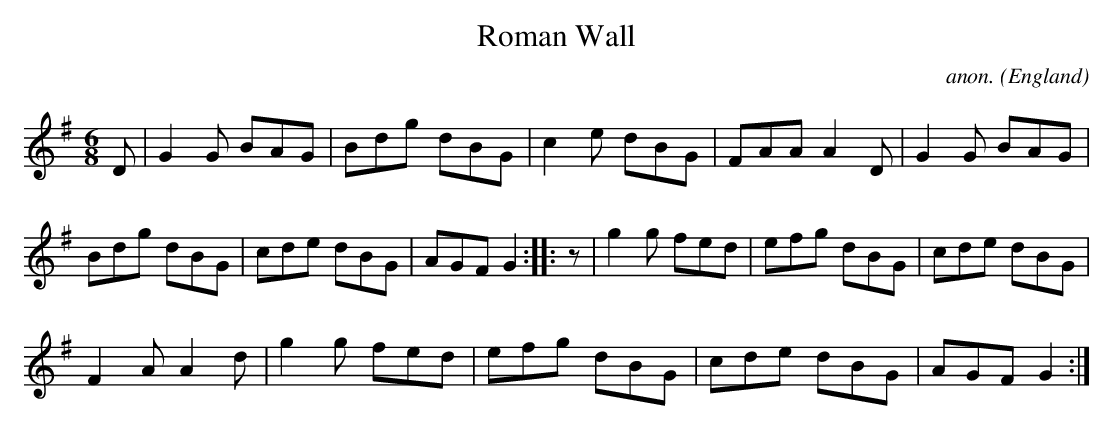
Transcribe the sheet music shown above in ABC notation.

X:1
T:Roman Wall
C:anon.
O:England
M:6/8
L:1/8
K:G
D|G2G BAG|Bdg dBG|c2e dBG|FAA A2D|G2G BAG|
Bdg dBG|cde dBG|AGF G2::z|g2g fed|efg dBG|cde dBG|
F2A A2d|g2g fed|efg dBG|cde dBG|AGF G2:|
